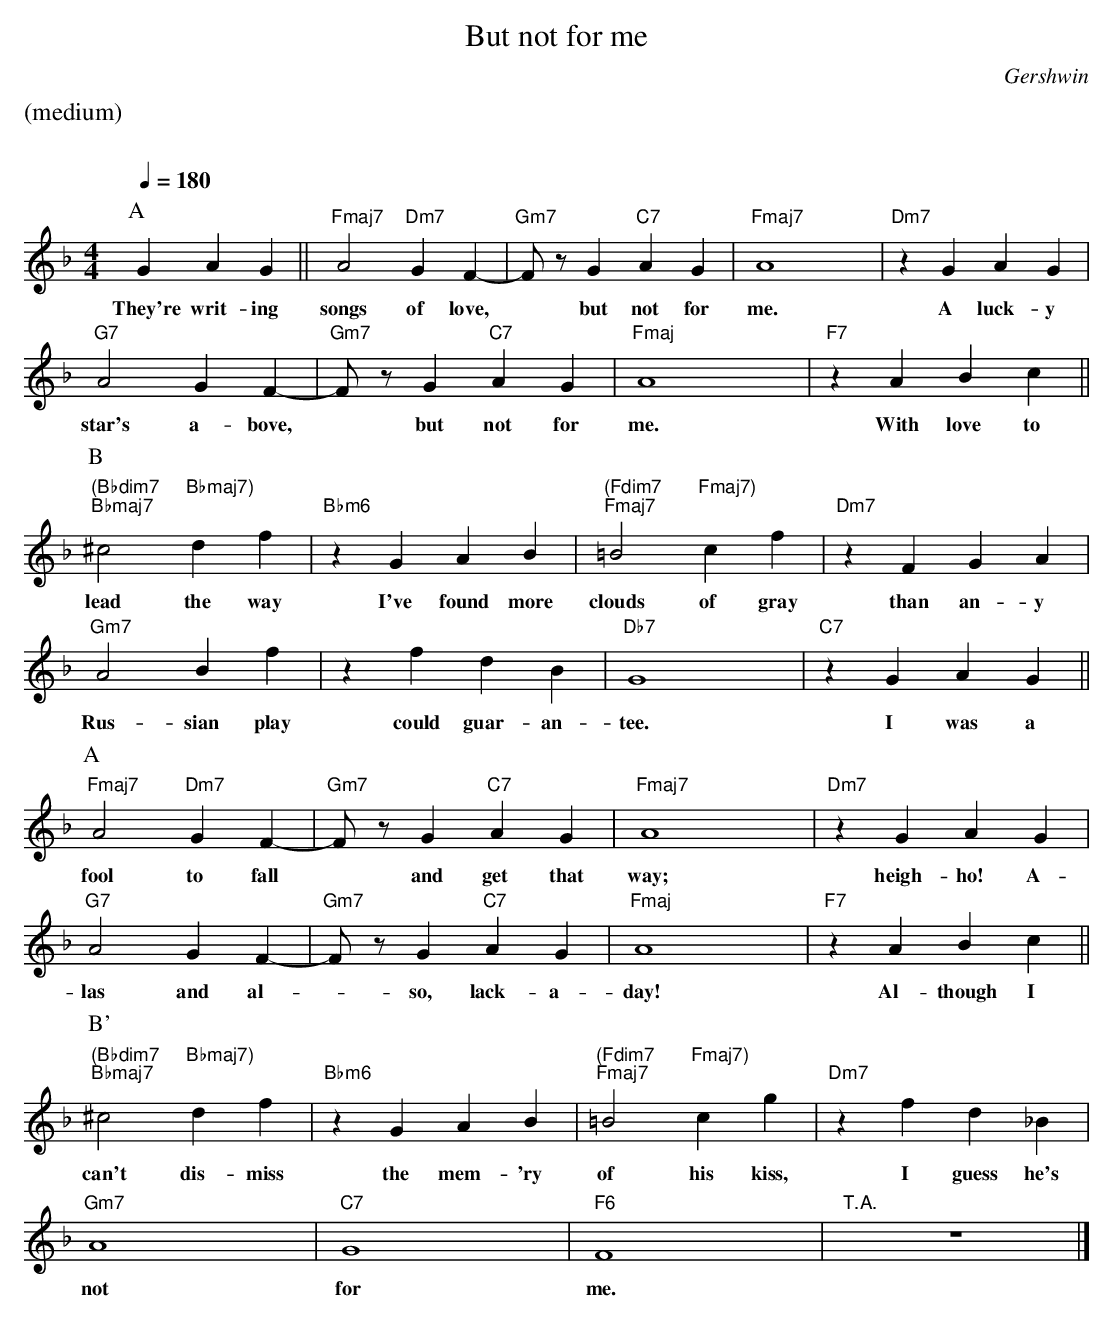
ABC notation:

X:1
T:But not for me
M:4/4
L:1/4
C:Gershwin
Q:1/4=180
%%staves (chords melody)
K:F
%%text (medium)
%%vskip 20
P:A
V:chords
x3 || "Fmaj7"x2 "Dm7"x2 | "Gm7"x2 "C7"x2 | "Fmaj7"x2 x2 | "Dm7"x2 x2 |
"G7"x2 x2 | "Gm7"x2 "C7"x2 | "Fmaj"x2 x2 | "F7"x2 x2 ||
V:melody
GAG || A2GF- | F/2z/2 GAG | A4 | zGAG |
w:They're writ-ing songs of love,* but not for me. A luck-y
A2GF- | F/2z/2 GAG | A4 | zABc ||
w:star's a-bove,* but not for me. With love to
P:B
V:chords
"(Bbdim7""Bbmaj7"x2 "Bbmaj7)"" "x2 | "Bbm6"x2 x2 | "(Fdim7""Fmaj7"x2 "Fmaj7)"" "x2 | "Dm7"x2 x2 |
"Gm7"x2 x2 | x2 x2 | "Db7"x2 x2 | "C7"x2 x2 ||
V:melody
^c2df | zGAB | =B2cf | zFGA |
w:lead the way I've found more clouds of gray than an-y
A2Bf | zfdB | G4 | zGAG ||
w:Rus-sian play could guar-an-tee. I was a
P:A
V:chords
"Fmaj7"x2 "Dm7"x2 | "Gm7"x2 "C7"x2 | "Fmaj7"x2 x2 | "Dm7"x2 x2 |
"G7"x2 x2 | "Gm7"x2 "C7"x2 | "Fmaj"x2 x2 | "F7"x2 x2 ||
V:melody
A2GF- | F/2z/2 GAG | A4 | zGAG |
w:fool to fall* and get that way; heigh-ho! A-
A2GF- | F/2z/2 GAG | A4 | zABc ||
w:las and al-*so, lack-a-day! Al-though I
P:B'
V:chords
"(Bbdim7""Bbmaj7"x2 "Bbmaj7)"" "x2 | "Bbm6"x2 x2 | "(Fdim7""Fmaj7"x2 "Fmaj7)"" "x2 | "Dm7"x2 x2 |
"Gm7"x2 x2 | "C7"x2 x2 | "F6"x2 x2 | "T.A."x2 x2 |]
V:melody
^c2df | zGAB | =B2cg | zfd_B |
w:can't dis-miss the mem-'ry of his kiss, I guess he's
A4 | G4 | F4 | z4 |]
w:not for me.
